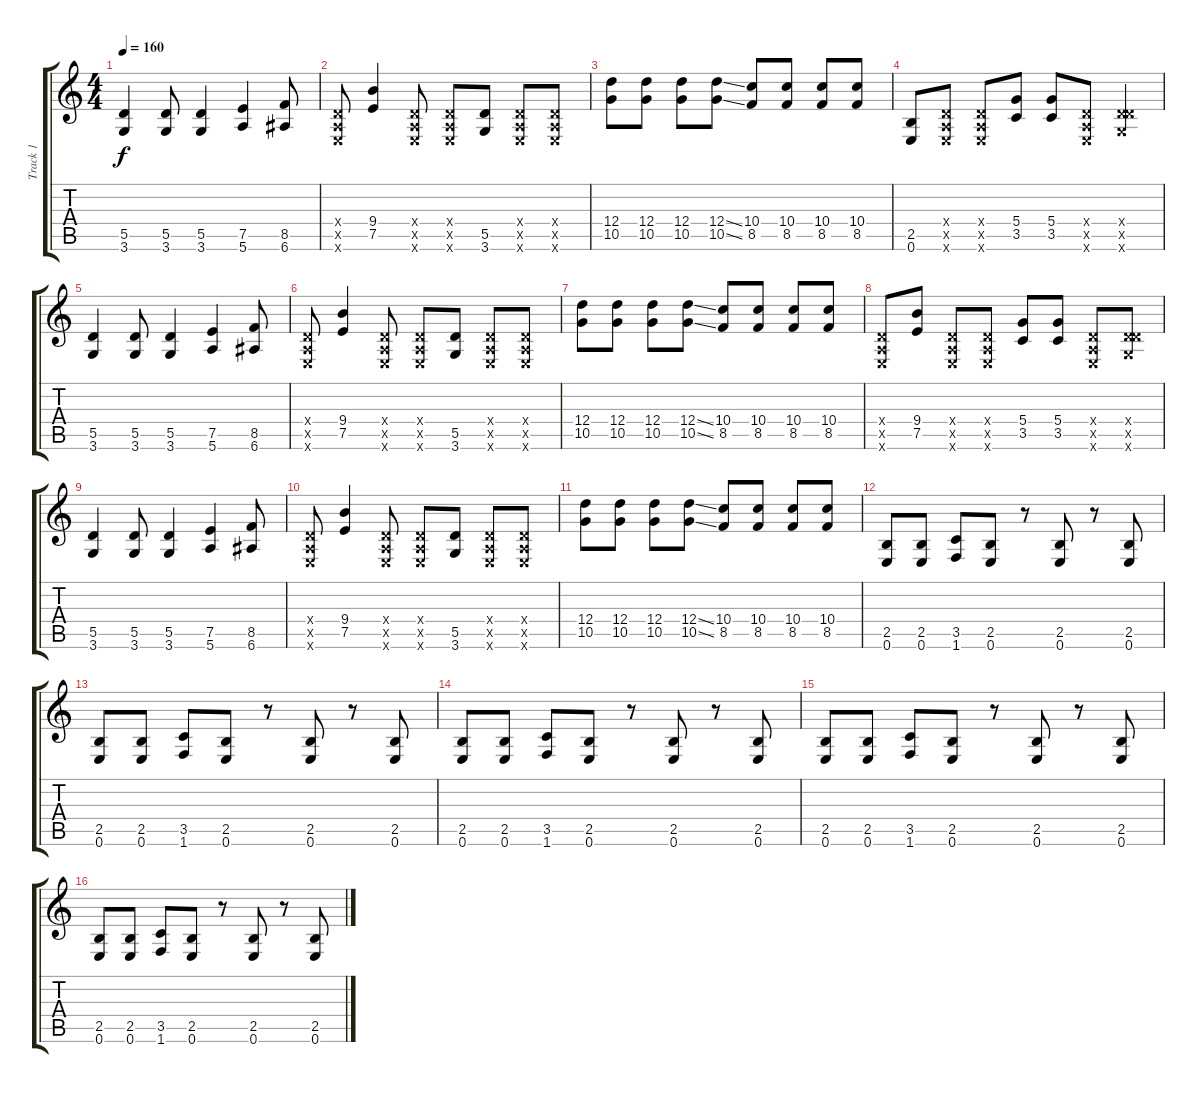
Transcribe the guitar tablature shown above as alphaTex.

\track ("Track 1" "Track 1") {instrument distortionguitar}
\staff {score tabs}
\tuning (E4 B3 G3 D3 A2 E2) {hide}
\ts (4 4)
\tempo 160
\clef g2
\ks c
(5.5 3.6).4{dy f} (5.5 3.6).8 (5.5 3.6).4 (7.5 5.6).4 (8.5 6.6).8 |
(0.4{x} 0.5{x} 0.6{x}).8 (9.4 7.5).4 (0.4{x} 0.5{x} 0.6{x}).8 (0.4{x} 0.5{x} 0.6{x}).8 (5.5 3.6).8 (0.4{x} 0.5{x} 0.6{x}).8 (0.4{x} 0.5{x} 0.6{x}).8 |
(12.4 10.5).8 (12.4 10.5).8 (12.4 10.5).8 (12.4{ss} 10.5{ss}).8 (10.4 8.5).8 (10.4 8.5).8 (10.4 8.5).8 (10.4 8.5).8 |
(2.5 0.6).8 (0.4{x} 0.5{x} 0.6{x}).8 (0.4{x} 0.5{x} 0.6{x}).8 (5.4 3.5).8 (5.4 3.5).8 (0.4{x} 0.5{x} 0.6{x}).8 (0.4{x} 5.5{x} 3.6{x}).4 |
(5.5 3.6).4 (5.5 3.6).8 (5.5 3.6).4 (7.5 5.6).4 (8.5 6.6).8 |
(0.4{x} 0.5{x} 0.6{x}).8 (9.4 7.5).4 (0.4{x} 0.5{x} 0.6{x}).8 (0.4{x} 0.5{x} 0.6{x}).8 (5.5 3.6).8 (0.4{x} 0.5{x} 0.6{x}).8 (0.4{x} 0.5{x} 0.6{x}).8 |
(12.4 10.5).8 (12.4 10.5).8 (12.4 10.5).8 (12.4{ss} 10.5{ss}).8 (10.4 8.5).8 (10.4 8.5).8 (10.4 8.5).8 (10.4 8.5).8 |
(0.4{x} 0.5{x} 0.6{x}).8 (9.4 7.5).8 (0.4{x} 0.5{x} 0.6{x}).8 (0.4{x} 0.5{x} 0.6{x}).8 (5.4 3.5).8 (5.4 3.5).8 (0.4{x} 0.5{x} 0.6{x}).8 (0.4{x} 5.5{x} 3.6{x}).8 |
(5.5 3.6).4 (5.5 3.6).8 (5.5 3.6).4 (7.5 5.6).4 (8.5 6.6).8 |
(0.4{x} 0.5{x} 0.6{x}).8 (9.4 7.5).4 (0.4{x} 0.5{x} 0.6{x}).8 (0.4{x} 0.5{x} 0.6{x}).8 (5.5 3.6).8 (0.4{x} 0.5{x} 0.6{x}).8 (0.4{x} 0.5{x} 0.6{x}).8 |
(12.4 10.5).8 (12.4 10.5).8 (12.4 10.5).8 (12.4{ss} 10.5{ss}).8 (10.4 8.5).8 (10.4 8.5).8 (10.4 8.5).8 (10.4 8.5).8 |
(2.5 0.6).8 (2.5 0.6).8 (3.5 1.6).8 (2.5 0.6).8 r.8 (2.5 0.6).8 r.8 (2.5 0.6).8 |
(2.5 0.6).8 (2.5 0.6).8 (3.5 1.6).8 (2.5 0.6).8 r.8 (2.5 0.6).8 r.8 (2.5 0.6).8 |
(2.5 0.6).8 (2.5 0.6).8 (3.5 1.6).8 (2.5 0.6).8 r.8 (2.5 0.6).8 r.8 (2.5 0.6).8 |
(2.5 0.6).8 (2.5 0.6).8 (3.5 1.6).8 (2.5 0.6).8 r.8 (2.5 0.6).8 r.8 (2.5 0.6).8 |
(2.5 0.6).8 (2.5 0.6).8 (3.5 1.6).8 (2.5 0.6).8 r.8 (2.5 0.6).8 r.8 (2.5 0.6).8
